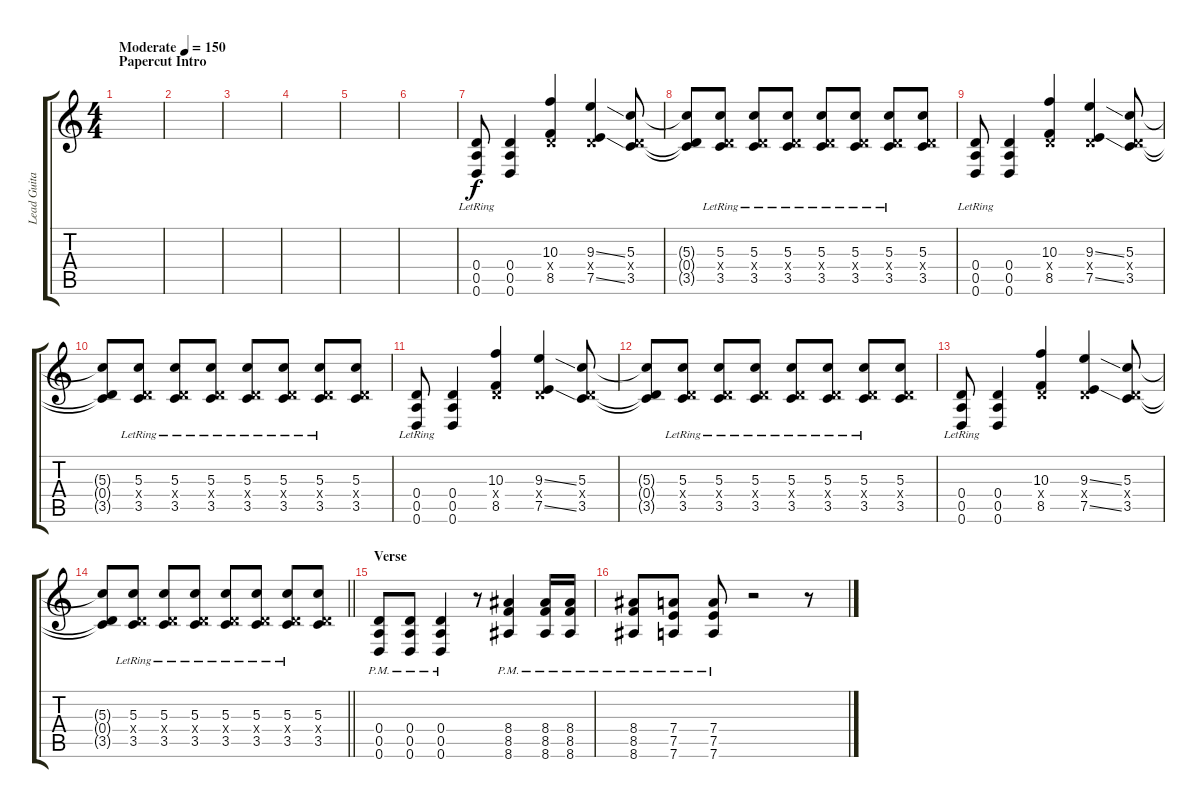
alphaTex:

\track ("Lead Guitar - Brad Delson" "Lead Guita") {instrument overdrivenguitar}
\staff {score tabs}
\tuning (E4 B3 G3 D3 A2 D2) {hide}
\ts (4 4)
\section ("" "Papercut Intro")
\tempo (150 "Moderate")
\clef g2
\ks c
|
|
|
|
|
|
(0.4{lr} 0.5{lr} 0.6{lr}).8 (0.4 0.5 0.6).4 (10.3 0.4{x} 8.5).4 (9.3{ss} 0.4{x} 7.5{ss}).4 (5.3 0.4{x} 3.5).8 |
(5.3{t} 0.4{t} 3.5{t}).8 (5.3{lr} 0.4{x} 3.5{lr}).8 (5.3{lr} 0.4{x} 3.5{lr}).8 (5.3{lr} 0.4{x} 3.5{lr}).8 (5.3{lr} 0.4{x} 3.5{lr}).8 (5.3{lr} 0.4{x} 3.5{lr}).8 (5.3{lr} 0.4{x} 3.5{lr}).8 (5.3 0.4{x} 3.5).8 |
(0.4{lr} 0.5{lr} 0.6{lr}).8 (0.4 0.5 0.6).4 (10.3 0.4{x} 8.5).4 (9.3{ss} 0.4{x} 7.5{ss}).4 (5.3 0.4{x} 3.5).8 |
(5.3{t} 0.4{t} 3.5{t}).8 (5.3{lr} 0.4{x} 3.5{lr}).8 (5.3{lr} 0.4{x} 3.5{lr}).8 (5.3{lr} 0.4{x} 3.5{lr}).8 (5.3{lr} 0.4{x} 3.5{lr}).8 (5.3{lr} 0.4{x} 3.5{lr}).8 (5.3{lr} 0.4{x} 3.5{lr}).8 (5.3 0.4{x} 3.5).8 |
(0.4{lr} 0.5{lr} 0.6{lr}).8 (0.4 0.5 0.6).4 (10.3 0.4{x} 8.5).4 (9.3{ss} 0.4{x} 7.5{ss}).4 (5.3 0.4{x} 3.5).8 |
(5.3{t} 0.4{t} 3.5{t}).8 (5.3{lr} 0.4{x} 3.5{lr}).8 (5.3{lr} 0.4{x} 3.5{lr}).8 (5.3{lr} 0.4{x} 3.5{lr}).8 (5.3{lr} 0.4{x} 3.5{lr}).8 (5.3{lr} 0.4{x} 3.5{lr}).8 (5.3{lr} 0.4{x} 3.5{lr}).8 (5.3 0.4{x} 3.5).8 |
(0.4{lr} 0.5{lr} 0.6{lr}).8 (0.4 0.5 0.6).4 (10.3 0.4{x} 8.5).4 (9.3{ss} 0.4{x} 7.5{ss}).4 (5.3 0.4{x} 3.5).8 |
\barLineRight lightlight
(5.3{t} 0.4{t} 3.5{t}).8 (5.3{lr} 0.4{x} 3.5{lr}).8 (5.3{lr} 0.4{x} 3.5{lr}).8 (5.3{lr} 0.4{x} 3.5{lr}).8 (5.3{lr} 0.4{x} 3.5{lr}).8 (5.3{lr} 0.4{x} 3.5{lr}).8 (5.3{lr} 0.4{x} 3.5{lr}).8 (5.3 0.4{x} 3.5).8 |
\section ("" "Verse")
(0.4{pm} 0.5{pm} 0.6{pm}).8 (0.4{pm} 0.5{pm} 0.6{pm}).8 (0.4{pm} 0.5{pm} 0.6{pm}).4 r.8 (8.4{pm} 8.5{pm} 8.6{pm}).4 (8.4{pm} 8.5{pm} 8.6{pm}).16 (8.4{pm} 8.5{pm} 8.6{pm}).16 |
(8.4{pm} 8.5{pm} 8.6{pm}).8 (7.4{pm} 7.5{pm} 7.6{pm}).8 (7.4{pm} 7.5{pm} 7.6{pm}).8 r.2 r.8
